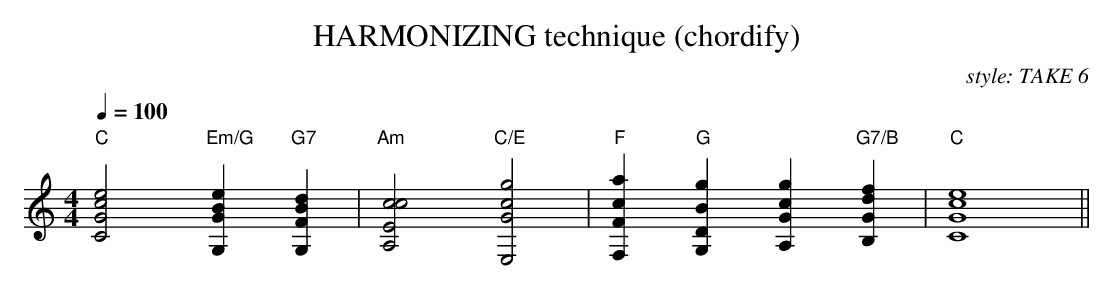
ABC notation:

X:1
T:HARMONIZING technique (chordify)
C:style: TAKE 6
L:1/8
Q:1/4=100
M:4/4
K:C
"C" [CGce]4 "Em/G" [G,GBe]2 "G7" [G,FBd]2 | "Am" [A,Ecc]4 "C/E" [E,Gcg]4 | "F" [F,Fca]2 "G" [G,DBg]2 [A,Gcg]2 "G7/B" [B,Gdf]2 |"C" [CGce]8 ||
